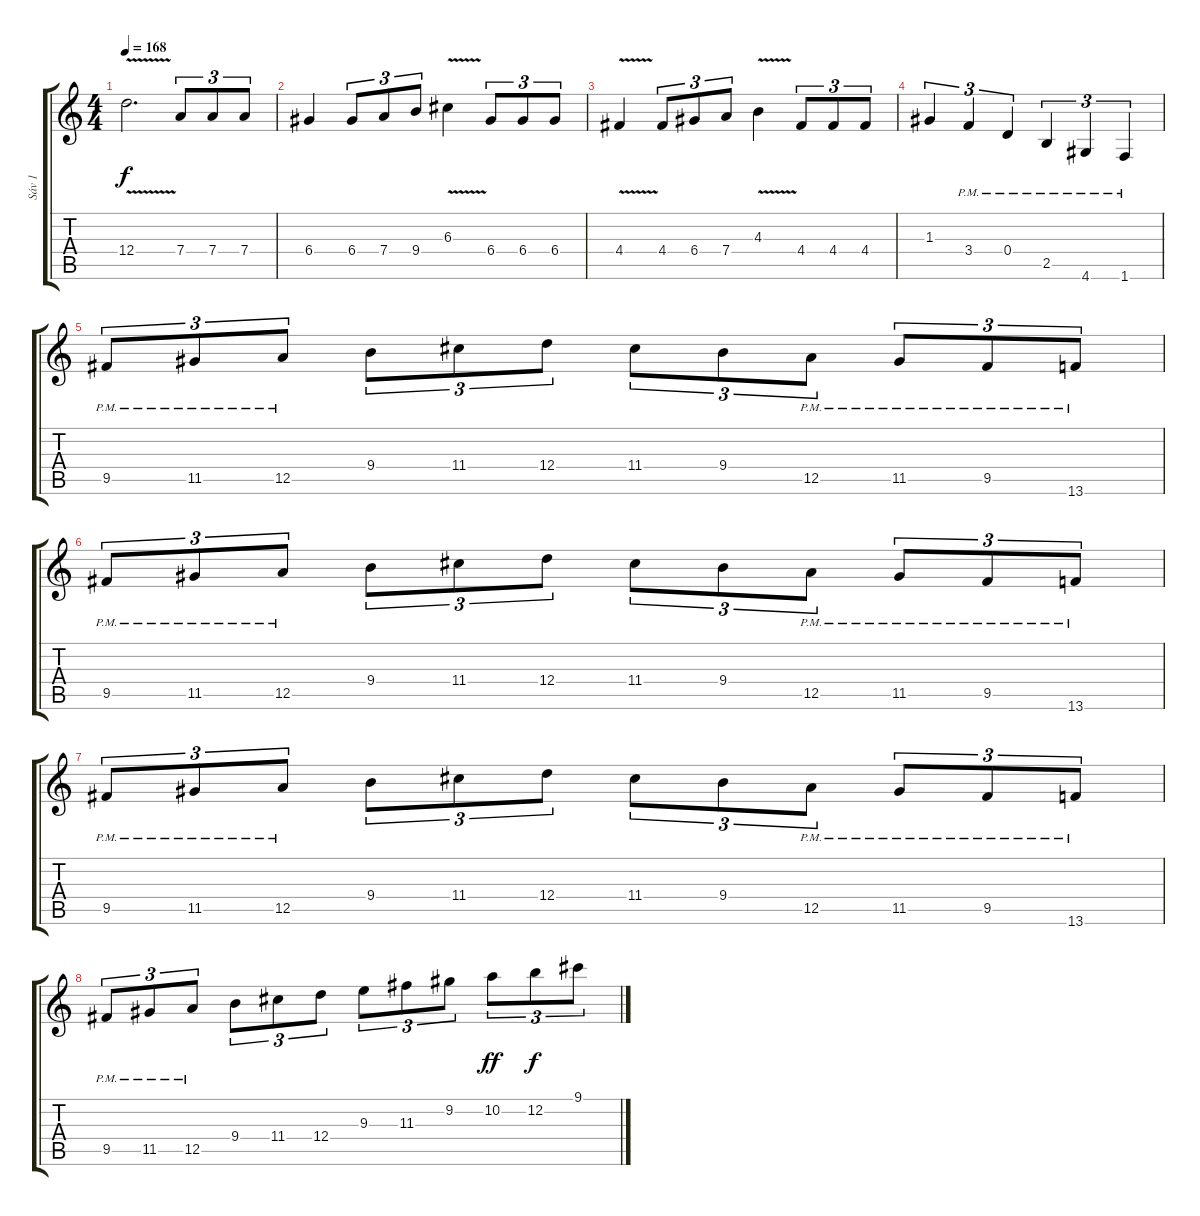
\track ("Sáv 1" "Sáv 1") {mute instrument overdrivenguitar}
\staff {score tabs}
\tuning (E4 B3 G3 D3 A2 E2) {hide}
\ts (4 4)
\tempo 168
\clef g2
\ks c
12.4{v}.2{d dy f} 7.4.8{tu (3 2)} 7.4.8{tu (3 2)} 7.4.8{tu (3 2)} |
6.4.4 6.4.8{tu (3 2)} 7.4.8{tu (3 2)} 9.4.8{tu (3 2)} 6.3{v}.4 6.4.8{tu (3 2)} 6.4.8{tu (3 2)} 6.4.8{tu (3 2)} |
4.4{v}.4 4.4.8{tu (3 2)} 6.4.8{tu (3 2)} 7.4.8{tu (3 2)} 4.3{v}.4 4.4.8{tu (3 2)} 4.4.8{tu (3 2)} 4.4.8{tu (3 2)} |
1.3.4{tu (3 2)} 3.4{pm}.4{tu (3 2)} 0.4{pm}.4{tu (3 2)} 2.5{pm}.4{tu (3 2)} 4.6{pm}.4{tu (3 2)} 1.6{pm}.4{tu (3 2)} |
9.5{pm}.8{tu (3 2)} 11.5{pm}.8{tu (3 2)} 12.5{pm}.8{tu (3 2)} 9.4.8{tu (3 2)} 11.4.8{tu (3 2)} 12.4.8{tu (3 2)} 11.4.8{tu (3 2)} 9.4.8{tu (3 2)} 12.5{pm}.8{tu (3 2)} 11.5{pm}.8{tu (3 2)} 9.5{pm}.8{tu (3 2)} 13.6{pm}.8{tu (3 2)} |
9.5{pm}.8{tu (3 2)} 11.5{pm}.8{tu (3 2)} 12.5{pm}.8{tu (3 2)} 9.4.8{tu (3 2)} 11.4.8{tu (3 2)} 12.4.8{tu (3 2)} 11.4.8{tu (3 2)} 9.4.8{tu (3 2)} 12.5{pm}.8{tu (3 2)} 11.5{pm}.8{tu (3 2)} 9.5{pm}.8{tu (3 2)} 13.6{pm}.8{tu (3 2)} |
9.5{pm}.8{tu (3 2)} 11.5{pm}.8{tu (3 2)} 12.5{pm}.8{tu (3 2)} 9.4.8{tu (3 2)} 11.4.8{tu (3 2)} 12.4.8{tu (3 2)} 11.4.8{tu (3 2)} 9.4.8{tu (3 2)} 12.5{pm}.8{tu (3 2)} 11.5{pm}.8{tu (3 2)} 9.5{pm}.8{tu (3 2)} 13.6{pm}.8{tu (3 2)} |
9.5{pm}.8{tu (3 2)} 11.5{pm}.8{tu (3 2)} 12.5{pm}.8{tu (3 2)} 9.4.8{tu (3 2)} 11.4.8{tu (3 2)} 12.4.8{tu (3 2)} 9.3.8{tu (3 2)} 11.3.8{tu (3 2)} 9.2.8{tu (3 2)} 10.2.8{tu (3 2) dy ff} 12.2.8{tu (3 2) dy f} 9.1.8{tu (3 2)}
